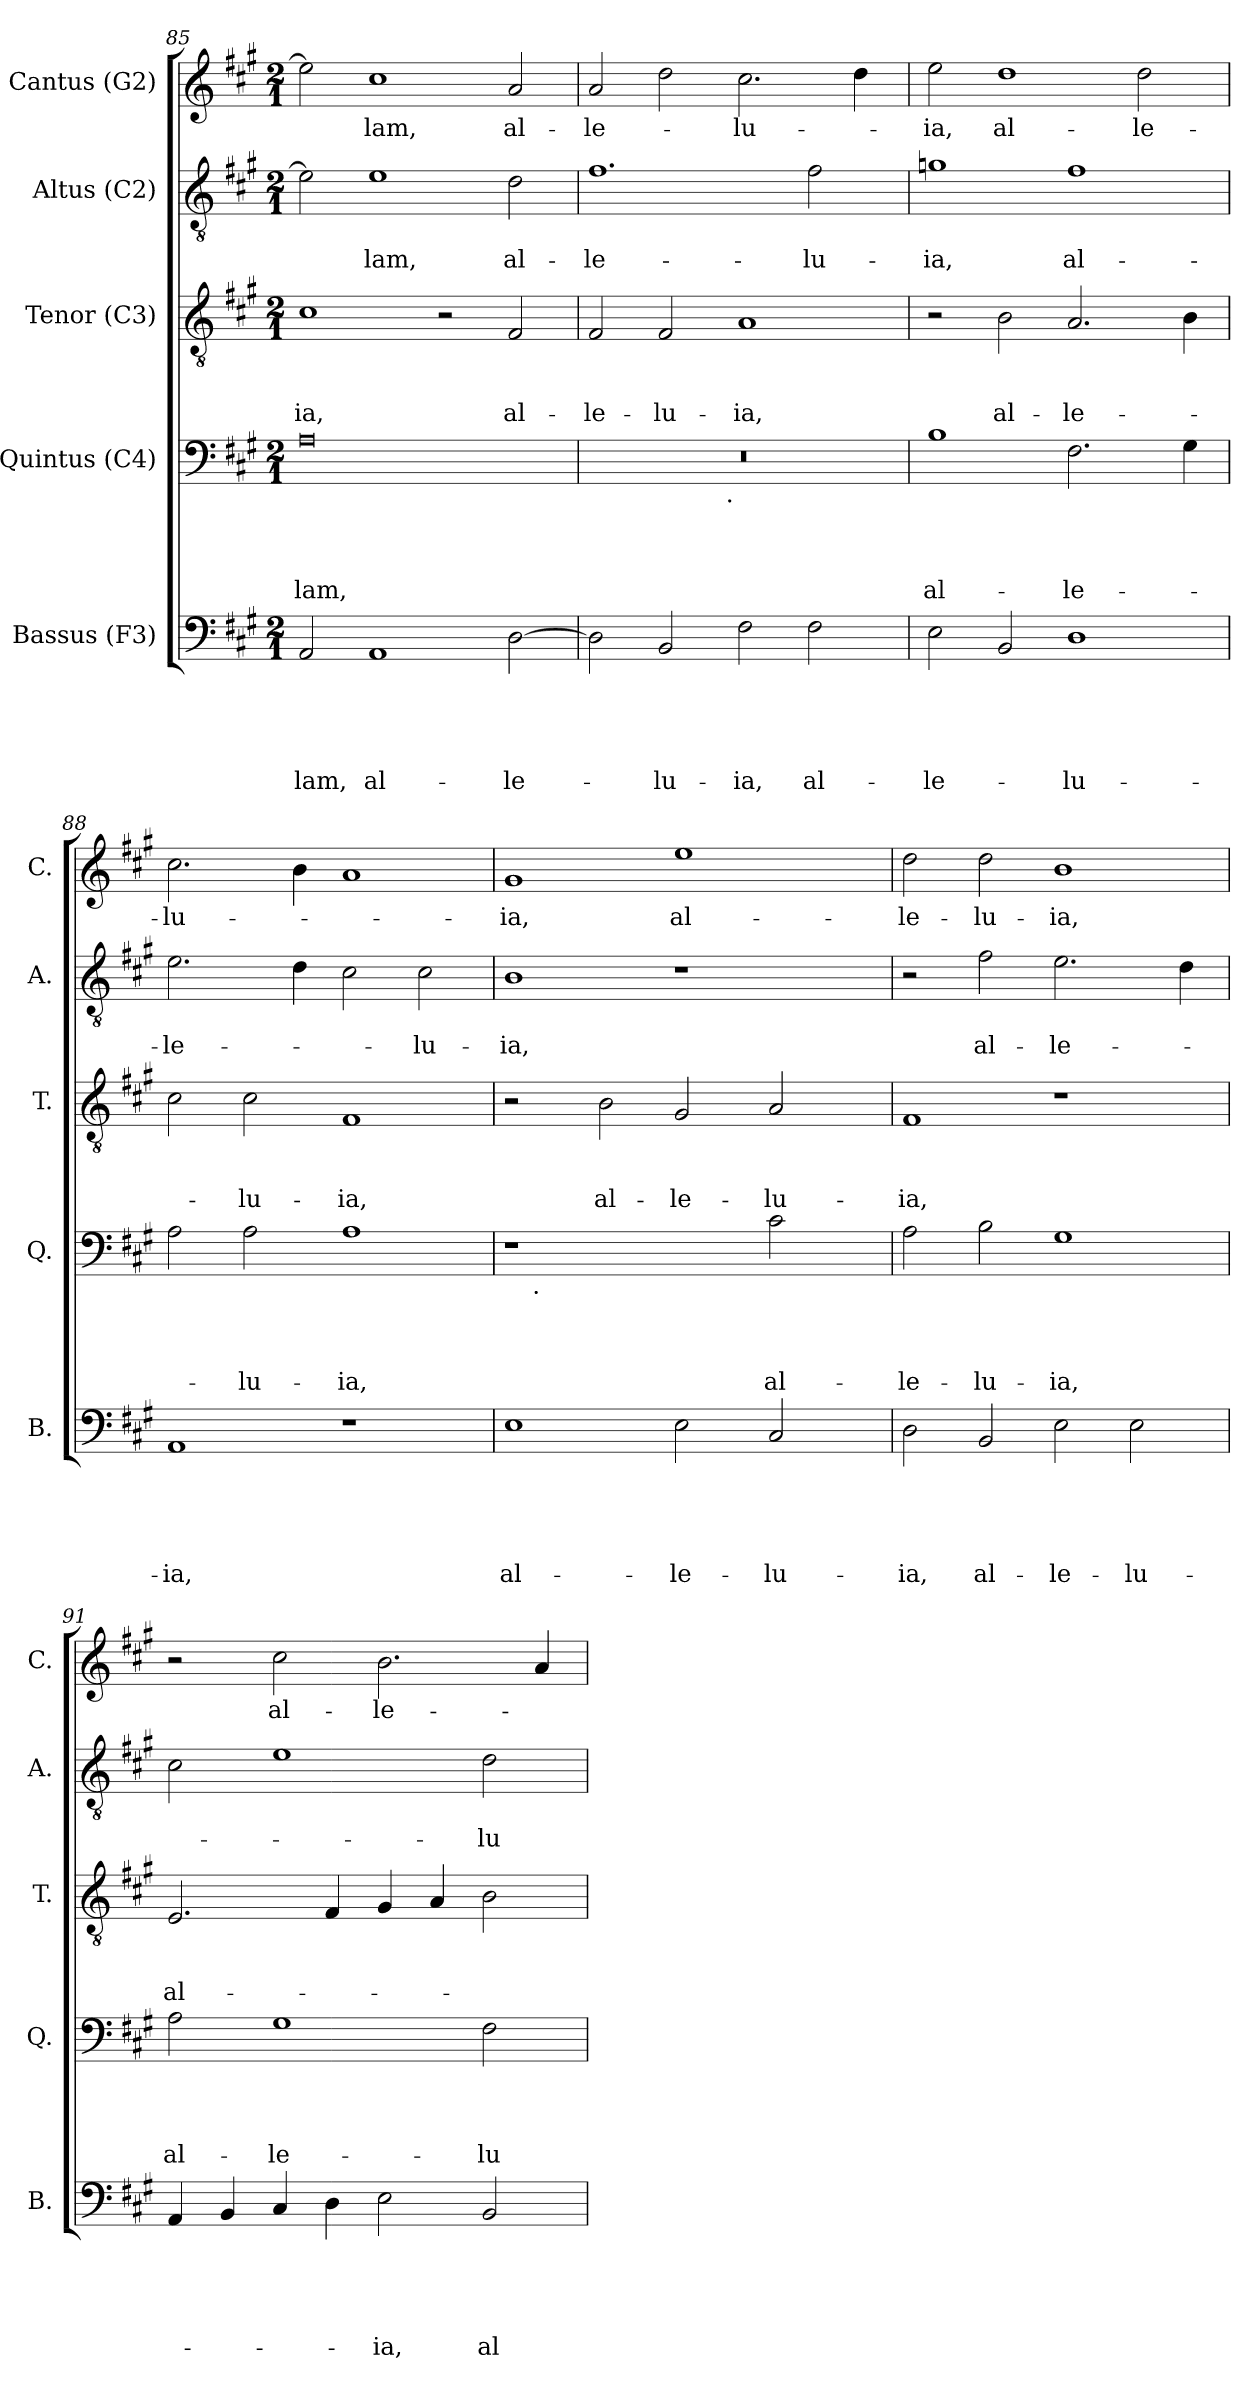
**kern	**text	**text	**text	**text	**text	**kern	**text	**text	**text	**text	**kern	**text	**text	**text	**kern	**text	**text	**kern	**text
*part5	*part5	*part5	*part5	*part5	*part5	*part4	*part4	*part4	*part4	*part4	*part3	*part3	*part3	*part3	*part2	*part2	*part2	*part1	*part1
*staff5	*staff5	*staff5	*staff5	*staff5	*staff5	*staff4	*staff4	*staff4	*staff4	*staff4	*staff3	*staff3	*staff3	*staff3	*staff2	*staff2	*staff2	*staff1	*staff1
*I"Bassus (F3)	*	*	*	*	*	*I"Quintus (C4)	*	*	*	*	*I"Tenor (C3)	*	*	*	*I"Altus (C2)	*	*	*I"Cantus (G2)	*
*I'B.	*	*	*	*	*	*I'Q.	*	*	*	*	*I'T.	*	*	*	*I'A.	*	*	*I'C.	*
*clefF4	*	*	*	*	*	*clefF4	*	*	*	*	*clefGv2	*	*	*	*clefGv2	*	*	*clefG2	*
*k[f#c#g#]	*	*	*	*	*	*k[f#c#g#]	*	*	*	*	*k[f#c#g#]	*	*	*	*k[f#c#g#]	*	*	*k[f#c#g#]	*
*A:	*	*	*	*	*	*A:	*	*	*	*	*A:	*	*	*	*A:	*	*	*A:	*
*M2/1	*	*	*	*	*	*M2/1	*	*	*	*	*M2/1	*	*	*	*M2/1	*	*	*M2/1	*
=85	=85	=85	=85	=85	=85	=85	=85	=85	=85	=85	=85	=85	=85	=85	=85	=85	=85	=85	=85
!	!	!	!	!	!LO:LY:b	!	!	!	!	!LO:LY:b	!	!	!	!LO:LY:b	!	!	!	!	!
2AA/	.	.	.	.	-lam,	0A	.	.	.	-lam,	1c#	.	.	-ia,	2e\]	.	.	2ee\]	.
!	!	!	!	!	!LO:LY:b	!	!	!	!	!	!	!	!	!	!	!	!LO:LY:b	!	!LO:LY:b
1AA	.	.	.	.	al-	.	.	.	.	.	.	.	.	.	1e	.	-lam,	1cc#	-lam,
.	.	.	.	.	.	.	.	.	.	.	2r	.	.	.	.	.	.	.	.
!	!	!	!	!	!LO:LY:b	!	!	!	!	!	!	!	!	!LO:LY:b	!	!	!LO:LY:b	!	!LO:LY:b
[>2D\	.	.	.	.	-le-	.	.	.	.	.	2F#/	.	.	al-	2d\	.	al-	2a/	al-
=86	=86	=86	=86	=86	=86	=86	=86	=86	=86	=86	=86	=86	=86	=86	=86	=86	=86	=86	=86
!	!	!	!	!	!	!	!	!	!	!	!	!	!	!LO:LY:b	!	!	!LO:LY:b	!	!LO:LY:b
*	*	*	*	*	*	*^	*	*	*	*	*	*	*	*	*	*	*	*	*
2D\]	.	.	.	.	.	0r	2ryy	.	.	.	.	2F#/	.	.	-le-	1.f#	.	-le-	2a/	-le-
!	!	!	!	!	!LO:LY:b	!	!	!	!	!	!	!	!	!	!LO:LY:b	!	!	!	!	!
2BB/	.	.	.	.	-lu-	.	4...ryy	.	.	.	.	2F#/	.	.	-lu-	.	.	.	2dd\	.
!	!	!	!	!	!	!	!LO:TX:b:t=.	!	!	!	!	!	!	!	!	!	!	!	!	!
.	.	.	.	.	.	.	1ryy	.	.	.	.	.	.	.	.	.	.	.	.	.
!	!	!	!	!	!LO:LY:b	!	!	!	!	!	!	!	!	!	!LO:LY:b	!	!	!	!	!LO:LY:b
2F#\	.	.	.	.	-ia,	.	.	.	.	.	.	1A	.	.	-ia,	.	.	.	2.cc#\	-lu-
!	!	!	!	!	!LO:LY:b	!	!	!	!	!	!	!	!	!	!	!	!	!LO:LY:b	!	!
2F#\	.	.	.	.	al-	.	.	.	.	.	.	.	.	.	.	2f#\	.	-lu-	.	.
.	.	.	.	.	.	.	.	.	.	.	.	.	.	.	.	.	.	.	4dd\	.
.	.	.	.	.	.	.	32ryy	.	.	.	.	.	.	.	.	.	.	.	.	.
=87	=87	=87	=87	=87	=87	=87	=87	=87	=87	=87	=87	=87	=87	=87	=87	=87	=87	=87	=87	=87
!	!	!	!	!	!LO:LY:b	!	!	!	!	!	!LO:LY:b	!	!	!	!	!	!	!LO:LY:b	!	!LO:LY:b
*	*	*	*	*	*	*v	*v	*	*	*	*	*	*	*	*	*	*	*	*	*
2E\	.	.	.	.	-le-	1B	.	.	.	al-	2r	.	.	.	1gn	.	-ia,	2ee\	-ia,
!	!	!	!	!	!	!	!	!	!	!	!	!	!	!LO:LY:b	!	!	!	!	!LO:LY:b
2BB/	.	.	.	.	.	.	.	.	.	.	2B\	.	.	al-	.	.	.	1dd	al-
!	!	!	!	!	!LO:LY:b	!	!	!	!	!LO:LY:b	!	!	!	!LO:LY:b	!	!	!LO:LY:b	!	!
1D	.	.	.	.	-lu-	2.F#\	.	.	.	-le-	2.A/	.	.	-le-	1f#	.	al-	.	.
!	!	!	!	!	!	!	!	!	!	!	!	!	!	!	!	!	!	!	!LO:LY:b
.	.	.	.	.	.	.	.	.	.	.	.	.	.	.	.	.	.	2dd\	-le-
.	.	.	.	.	.	4G#\	.	.	.	.	4B\	.	.	.	.	.	.	.	.
!!LO:LB:g=z
=88	=88	=88	=88	=88	=88	=88	=88	=88	=88	=88	=88	=88	=88	=88	=88	=88	=88	=88	=88
!	!	!	!	!	!LO:LY:b	!	!	!	!	!	!	!	!	!	!	!	!LO:LY:b	!	!LO:LY:b
1AA	.	.	.	.	-ia,	2A\	.	.	.	.	2c#\	.	.	.	2.e\	.	-le-	2.cc#\	-lu-
!	!	!	!	!	!	!	!	!	!	!LO:LY:b	!	!	!	!LO:LY:b	!	!	!	!	!
.	.	.	.	.	.	2A\	.	.	.	-lu-	2c#\	.	.	-lu-	.	.	.	.	.
.	.	.	.	.	.	.	.	.	.	.	.	.	.	.	4d\	.	.	4b\	.
!	!	!	!	!	!	!	!	!	!	!LO:LY:b	!	!	!	!LO:LY:b	!	!	!	!	!
1r	.	.	.	.	.	1A	.	.	.	-ia,	1F#	.	.	-ia,	2c#\	.	.	1a	.
!	!	!	!	!	!	!	!	!	!	!	!	!	!	!	!	!	!LO:LY:b	!	!
.	.	.	.	.	.	.	.	.	.	.	.	.	.	.	2c#\	.	-lu-	.	.
=89	=89	=89	=89	=89	=89	=89	=89	=89	=89	=89	=89	=89	=89	=89	=89	=89	=89	=89	=89
!	!	!	!	!	!LO:LY:b	!	!	!	!	!	!	!	!	!	!	!	!LO:LY:b	!	!LO:LY:b
*	*	*	*	*	*	*^	*	*	*	*	*	*	*	*	*	*	*	*	*
1E	.	.	.	.	al-	1r	16.ryy	.	.	.	.	2r	.	.	.	1B	.	-ia,	1g#	-ia,
!	!	!	!	!	!	!	!LO:TX:b:t=.	!	!	!	!	!	!	!	!	!	!	!	!	!
.	.	.	.	.	.	.	1ryy	.	.	.	.	.	.	.	.	.	.	.	.	.
!	!	!	!	!	!	!	!	!	!	!	!	!	!	!	!LO:LY:b	!	!	!	!	!
.	.	.	.	.	.	.	.	.	.	.	.	2B\	.	.	al-	.	.	.	.	.
!	!	!	!	!	!LO:LY:b	!	!	!	!	!	!	!	!	!	!LO:LY:b	!	!	!	!	!LO:LY:b
2E\	.	.	.	.	-le-	2ryy	.	.	.	.	.	2G#/	.	.	-le-	1r	.	.	1ee	al-
.	.	.	.	.	.	.	2ryy	.	.	.	.	.	.	.	.	.	.	.	.	.
!	!	!	!	!	!LO:LY:b	!	!	!	!	!	!LO:LY:b	!	!	!	!LO:LY:b	!	!	!	!	!
2C#/	.	.	.	.	-lu-	2c#\	.	.	.	.	al-	2A/	.	.	-lu-	.	.	.	.	.
.	.	.	.	.	.	.	4ryy	.	.	.	.	.	.	.	.	.	.	.	.	.
.	.	.	.	.	.	.	8ryy	.	.	.	.	.	.	.	.	.	.	.	.	.
.	.	.	.	.	.	.	32ryy	.	.	.	.	.	.	.	.	.	.	.	.	.
=90	=90	=90	=90	=90	=90	=90	=90	=90	=90	=90	=90	=90	=90	=90	=90	=90	=90	=90	=90	=90
!	!	!	!	!	!LO:LY:b	!	!	!	!	!	!LO:LY:b	!	!	!	!LO:LY:b	!	!	!	!	!LO:LY:b
*	*	*	*	*	*	*v	*v	*	*	*	*	*	*	*	*	*	*	*	*	*
2D\	.	.	.	.	-ia,	2A\	.	.	.	-le-	1F#	.	.	-ia,	2r	.	.	2dd\	-le-
!	!	!	!	!	!LO:LY:b	!	!	!	!	!LO:LY:b	!	!	!	!	!	!	!LO:LY:b	!	!LO:LY:b
2BB/	.	.	.	.	al-	2B\	.	.	.	-lu-	.	.	.	.	2f#\	.	al-	2dd\	-lu-
!	!	!	!	!	!LO:LY:b	!	!	!	!	!LO:LY:b	!	!	!	!	!	!	!LO:LY:b	!	!LO:LY:b
2E\	.	.	.	.	-le-	1G#	.	.	.	-ia,	1r	.	.	.	2.e\	.	-le-	1b	-ia,
!	!	!	!	!	!LO:LY:b	!	!	!	!	!	!	!	!	!	!	!	!	!	!
2E\	.	.	.	.	-lu-	.	.	.	.	.	.	.	.	.	.	.	.	.	.
.	.	.	.	.	.	.	.	.	.	.	.	.	.	.	4d\	.	.	.	.
=91	=91	=91	=91	=91	=91	=91	=91	=91	=91	=91	=91	=91	=91	=91	=91	=91	=91	=91	=91
!	!	!	!	!	!	!	!	!	!	!LO:LY:b	!	!	!	!LO:LY:b	!	!	!	!	!
4AA/	.	.	.	.	.	2A\	.	.	.	al-	2.E/	.	.	al-	2c#\	.	.	2r	.
4BB/	.	.	.	.	.	.	.	.	.	.	.	.	.	.	.	.	.	.	.
!	!	!	!	!	!	!	!	!	!	!LO:LY:b	!	!	!	!	!	!	!	!	!LO:LY:b
4C#/	.	.	.	.	.	1G#	.	.	.	-le-	.	.	.	.	1e	.	.	2cc#\	al-
4D\	.	.	.	.	.	.	.	.	.	.	4F#/	.	.	.	.	.	.	.	.
!	!	!	!	!	!LO:LY:b	!	!	!	!	!	!	!	!	!	!	!	!	!	!LO:LY:b
2E\	.	.	.	.	-ia,	.	.	.	.	.	4G#/	.	.	.	.	.	.	2.b\	-le-
.	.	.	.	.	.	.	.	.	.	.	4A/	.	.	.	.	.	.	.	.
!	!	!	!	!	!LO:LY:b	!	!	!	!	!LO:LY:b	!	!	!	!	!	!	!LO:LY:b	!	!
2BB/	.	.	.	.	al-	2F#\	.	.	.	-lu-	2B\	.	.	.	2d\	.	-lu-	.	.
.	.	.	.	.	.	.	.	.	.	.	.	.	.	.	.	.	.	4a/	.
=	=	=	=	=	=	=	=	=	=	=	=	=	=	=	=	=	=	=	=
*-	*-	*-	*-	*-	*-	*-	*-	*-	*-	*-	*-	*-	*-	*-	*-	*-	*-	*-	*-
